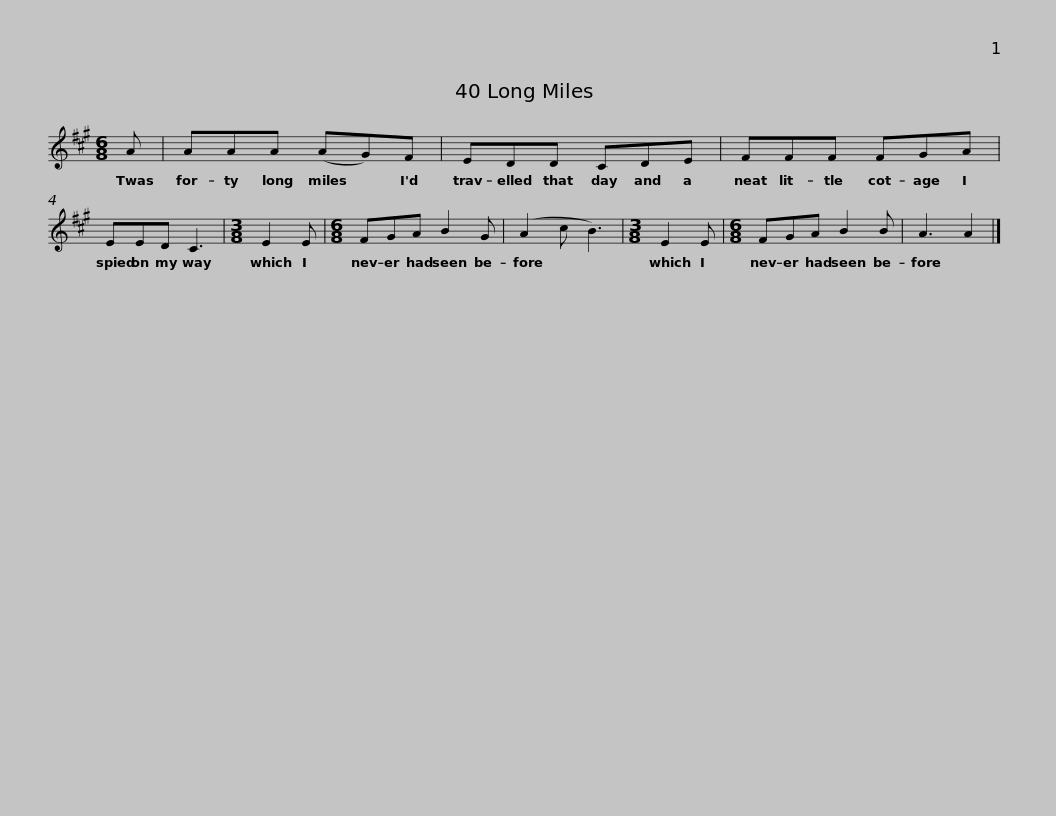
X:1
L:1/8
M:6/8
I:linebreak $
K:A
V:1 treble
V:1
 A | AAA (AG)F | EDD CDE | FFF FGA | EED C3 |$ %5
[M:3/8] E2 E |[M:6/8] FGA B2 G | (A2 c B3) |[M:3/8] E2 E |[M:6/8] FGA B2 B | %10
 A3 A2 |] %11
